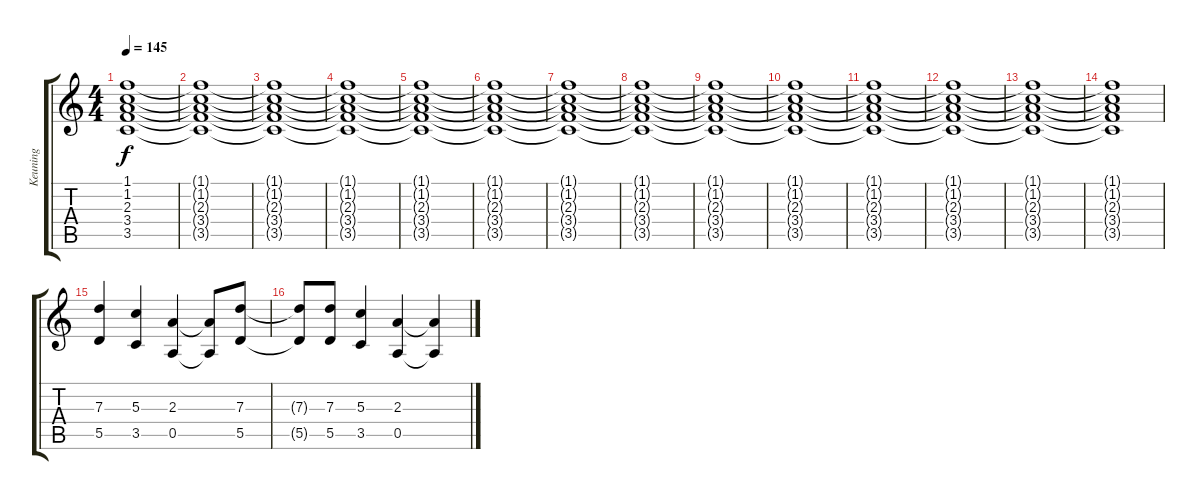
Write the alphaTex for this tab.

\track ("Keuning" "Keuning") {instrument overdrivenguitar}
\staff {score tabs}
\tuning (E4 B3 G3 D3 A2 E2) {hide}
\ts (4 4)
\tempo 145
\clef g2
\ks c
(1.1{t} 1.2{t} 2.3{t} 3.4{t} 3.5{t}).1{dy f} |
(1.1{t} 1.2{t} 2.3{t} 3.4{t} 3.5{t}).1 |
(1.1{t} 1.2{t} 2.3{t} 3.4{t} 3.5{t}).1 |
(1.1{t} 1.2{t} 2.3{t} 3.4{t} 3.5{t}).1 |
(1.1{t} 1.2{t} 2.3{t} 3.4{t} 3.5{t}).1 |
(1.1{t} 1.2{t} 2.3{t} 3.4{t} 3.5{t}).1 |
(1.1{t} 1.2{t} 2.3{t} 3.4{t} 3.5{t}).1 |
(1.1{t} 1.2{t} 2.3{t} 3.4{t} 3.5{t}).1 |
(1.1{t} 1.2{t} 2.3{t} 3.4{t} 3.5{t}).1 |
(1.1{t} 1.2{t} 2.3{t} 3.4{t} 3.5{t}).1 |
(1.1{t} 1.2{t} 2.3{t} 3.4{t} 3.5{t}).1 |
(1.1{t} 1.2{t} 2.3{t} 3.4{t} 3.5{t}).1 |
(1.1{t} 1.2{t} 2.3{t} 3.4{t} 3.5{t}).1 |
(1.1{t} 1.2{t} 2.3{t} 3.4{t} 3.5{t}).1 |
(7.3 5.5).4 (5.3 3.5).4 (2.3 0.5).4 (2.3{t} 0.5{t}).8 (7.3 5.5).8 |
(7.3{t} 5.5{t}).8 (7.3 5.5).8 (5.3 3.5).4 (2.3 0.5).4 (2.3{t} 0.5{t}).4
